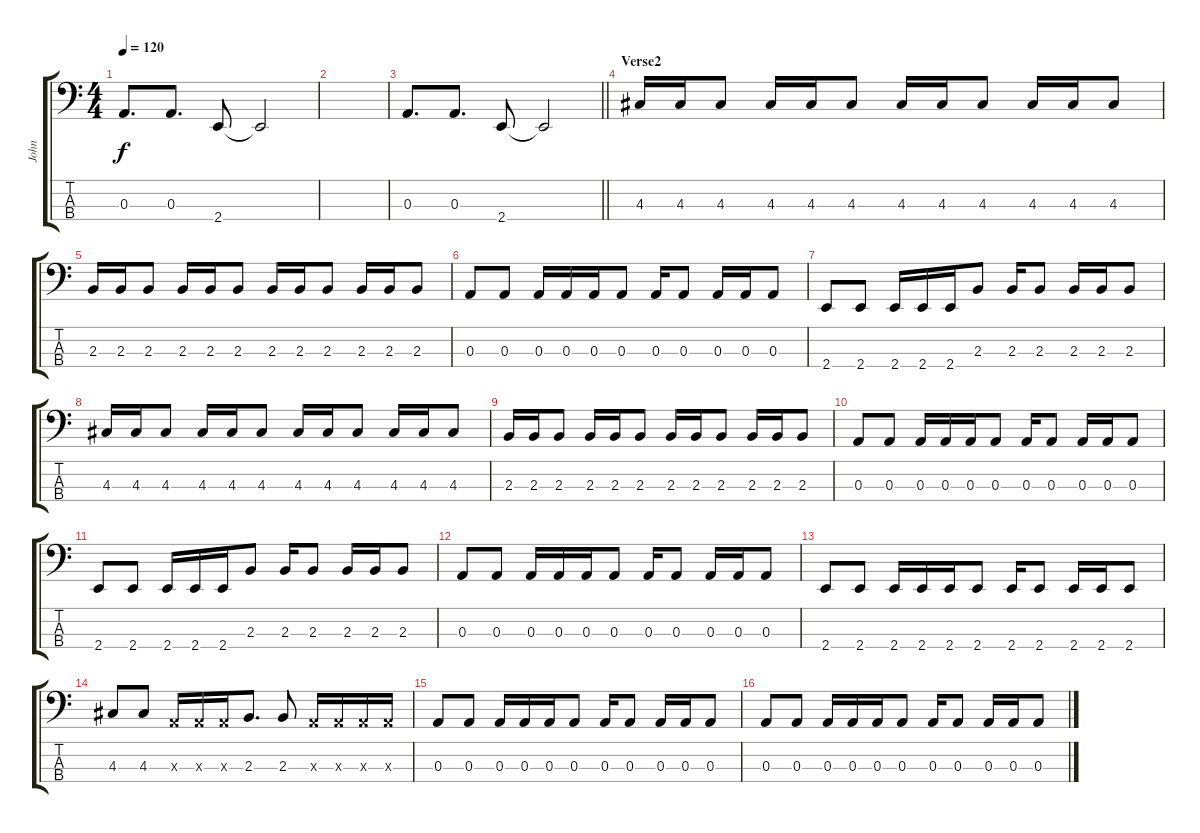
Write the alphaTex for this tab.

\track ("John" "John") {instrument electricbasspick}
\staff {score tabs}
\tuning (G2 D2 A1 D1) {hide}
\ts (4 4)
\tempo 120
\clef f4
\ks c
0.3.8{d dy f} 0.3.8{d} 2.4.8 2.4{t}.2 |
|
\barLineRight lightlight
0.3.8{d} 0.3.8{d} 2.4.8 2.4{t}.2 |
\section ("" "Verse2")
4.3.16 4.3.16 4.3.8 4.3.16 4.3.16 4.3.8 4.3.16 4.3.16 4.3.8 4.3.16 4.3.16 4.3.8 |
2.3.16 2.3.16 2.3.8 2.3.16 2.3.16 2.3.8 2.3.16 2.3.16 2.3.8 2.3.16 2.3.16 2.3.8 |
0.3.8 0.3.8 0.3.16 0.3.16 0.3.16 0.3.8 0.3.16 0.3.8 0.3.16 0.3.16 0.3.8 |
2.4.8 2.4.8 2.4.16 2.4.16 2.4.16 2.3.8 2.3.16 2.3.8 2.3.16 2.3.16 2.3.8 |
4.3.16 4.3.16 4.3.8 4.3.16 4.3.16 4.3.8 4.3.16 4.3.16 4.3.8 4.3.16 4.3.16 4.3.8 |
2.3.16 2.3.16 2.3.8 2.3.16 2.3.16 2.3.8 2.3.16 2.3.16 2.3.8 2.3.16 2.3.16 2.3.8 |
0.3.8 0.3.8 0.3.16 0.3.16 0.3.16 0.3.8 0.3.16 0.3.8 0.3.16 0.3.16 0.3.8 |
2.4.8 2.4.8 2.4.16 2.4.16 2.4.16 2.3.8 2.3.16 2.3.8 2.3.16 2.3.16 2.3.8 |
0.3.8 0.3.8 0.3.16 0.3.16 0.3.16 0.3.8 0.3.16 0.3.8 0.3.16 0.3.16 0.3.8 |
2.4.8 2.4.8 2.4.16 2.4.16 2.4.16 2.4.8 2.4.16 2.4.8 2.4.16 2.4.16 2.4.8 |
4.3.8 4.3.8 0.3{x}.16 0.3{x}.16 0.3{x}.16 2.3.8{d} 2.3.8 0.3{x}.16 0.3{x}.16 0.3{x}.16 0.3{x}.16 |
0.3.8 0.3.8 0.3.16 0.3.16 0.3.16 0.3.8 0.3.16 0.3.8 0.3.16 0.3.16 0.3.8 |
0.3.8 0.3.8 0.3.16 0.3.16 0.3.16 0.3.8 0.3.16 0.3.8 0.3.16 0.3.16 0.3.8
